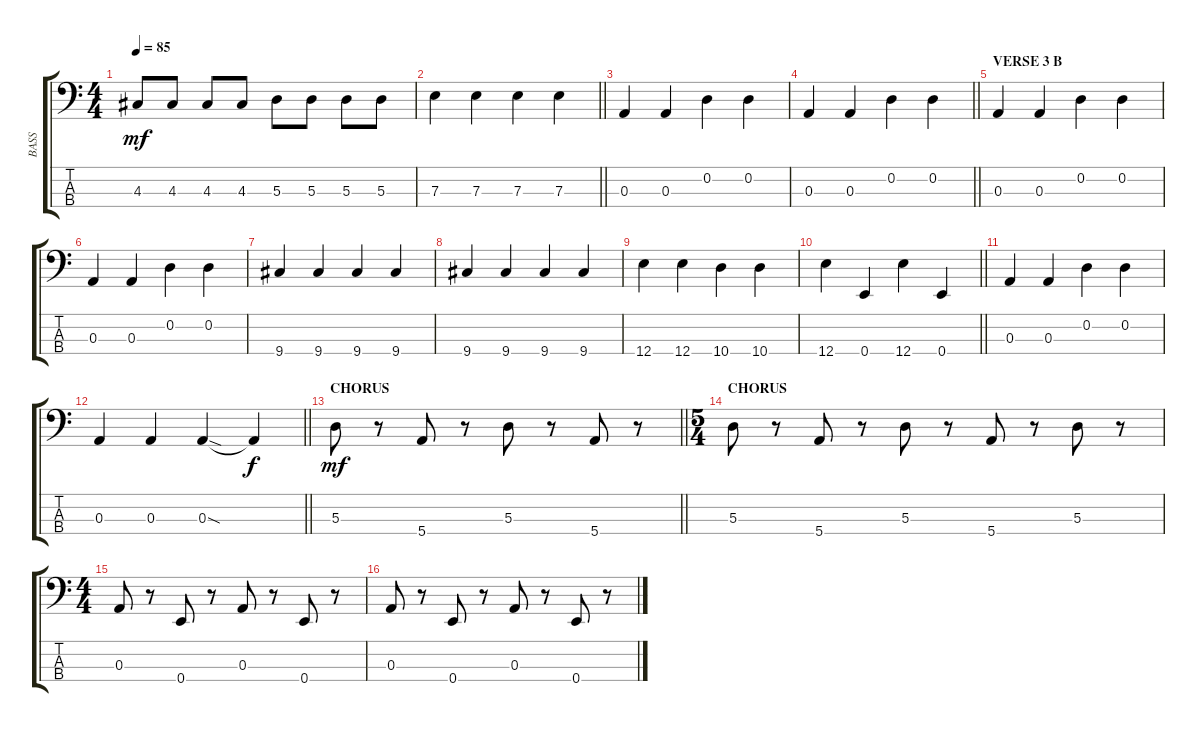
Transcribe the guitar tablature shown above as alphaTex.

\track ("BASS" "BASS") {instrument electricbassfinger}
\staff {score tabs}
\tuning (G2 D2 A1 E1) {hide}
\ts (4 4)
\tempo 85
\clef f4
\ks c
4.3.8{dy mf} 4.3.8 4.3.8 4.3.8 5.3.8 5.3.8 5.3.8 5.3.8 |
\barLineRight lightlight
7.3.4 7.3.4 7.3.4 7.3.4 |
0.3.4 0.3.4 0.2.4 0.2.4 |
\barLineRight lightlight
0.3.4 0.3.4 0.2.4 0.2.4 |
\section ("" "VERSE 3 B")
0.3.4 0.3.4 0.2.4 0.2.4 |
0.3.4 0.3.4 0.2.4 0.2.4 |
9.4.4 9.4.4 9.4.4 9.4.4 |
9.4.4 9.4.4 9.4.4 9.4.4 |
12.4.4 12.4.4 10.4.4 10.4.4 |
\barLineRight lightlight
12.4.4 0.4.4 12.4.4 0.4.4 |
0.3.4 0.3.4 0.2.4 0.2.4 |
\barLineRight lightlight
0.3.4 0.3.4 0.3{sod}.4 0.3{t}.4{dy f} |
\section ("" "CHORUS")
\barLineRight lightlight
5.3.8{dy mf} r.8 5.4.8 r.8 5.3.8 r.8 5.4.8 r.8 |
\ts (5 4)
\section ("" "CHORUS")
5.3.8 r.8 5.4.8 r.8 5.3.8 r.8 5.4.8 r.8 5.3.8 r.8 |
\ts (4 4)
0.3.8 r.8 0.4.8 r.8 0.3.8 r.8 0.4.8 r.8 |
0.3.8 r.8 0.4.8 r.8 0.3.8 r.8 0.4.8 r.8
